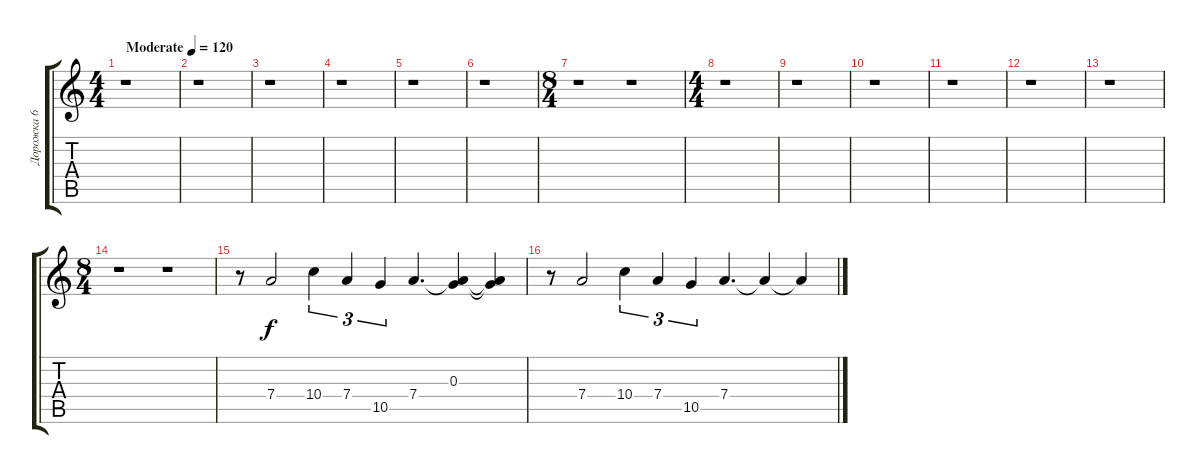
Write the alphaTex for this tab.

\track ("Дорожка 6" "Дорожка 6") {instrument distortionguitar}
\staff {score tabs}
\tuning (E4 B3 G3 D3 A2 E2) {hide}
\ts (4 4)
\tempo (120 "Moderate")
\clef g2
\ks c
r.1{dy f instrument distortionguitar} |
r.1 |
r.1 |
r.1 |
r.1 |
r.1 |
\ts (8 4)
r.1 r.1 |
\ts (4 4)
r.1 |
r.1 |
r.1 |
r.1 |
r.1 |
r.1 |
\ts (8 4)
r.1 r.1 |
r.8 7.4.2 10.4.4{tu (3 2)} 7.4.4{tu (3 2)} 10.5.4{tu (3 2)} 7.4.4{d} (0.3 7.4{t}).4 (0.3{t} 7.4{t}).4 |
r.8 7.4.2 10.4.4{tu (3 2)} 7.4.4{tu (3 2)} 10.5.4{tu (3 2)} 7.4.4{d} 7.4{t}.4 7.4{t}.4
